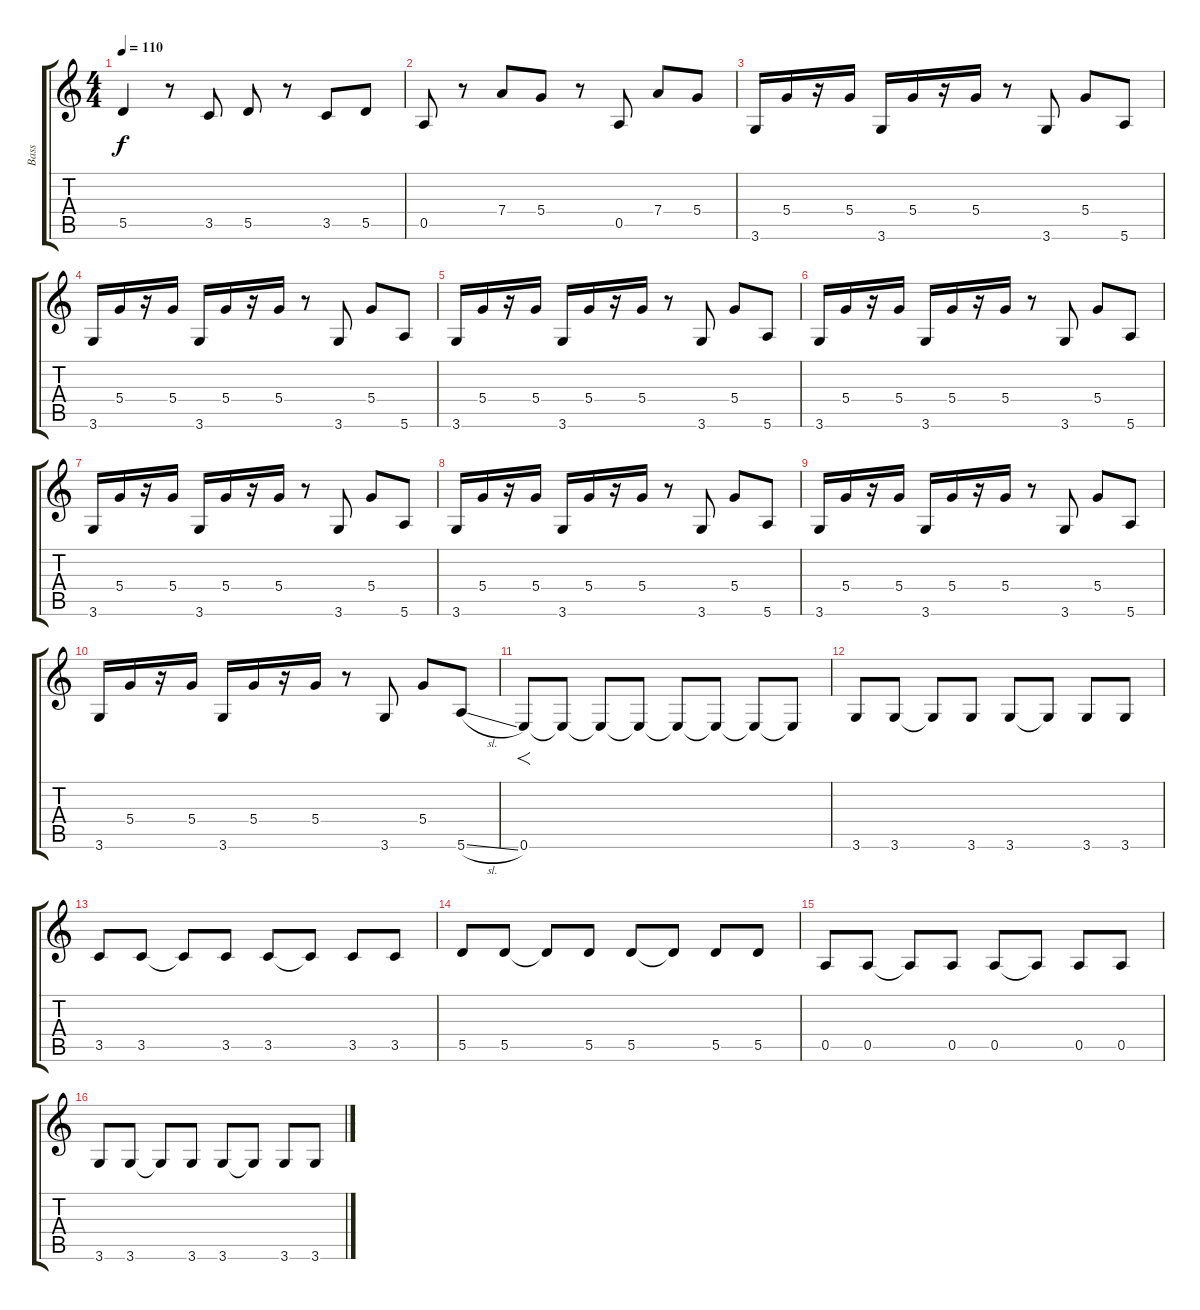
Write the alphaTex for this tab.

\track ("Bass" "Bass") {instrument electricbasspick}
\staff {score tabs}
\tuning (E4 B3 G3 D3 A2 E2) {hide}
\ts (4 4)
\tempo 110
\clef g2
\ks c
5.5.4{dy f} r.8 3.5.8 5.5.8 r.8 3.5.8 5.5.8 |
0.5.8 r.8 7.4.8 5.4.8 r.8 0.5.8 7.4.8 5.4.8 |
3.6.16 5.4.16 r.16 5.4.16 3.6.16 5.4.16 r.16 5.4.16 r.8 3.6.8 5.4.8 5.6.8 |
3.6.16 5.4.16 r.16 5.4.16 3.6.16 5.4.16 r.16 5.4.16 r.8 3.6.8 5.4.8 5.6.8 |
3.6.16 5.4.16 r.16 5.4.16 3.6.16 5.4.16 r.16 5.4.16 r.8 3.6.8 5.4.8 5.6.8 |
3.6.16 5.4.16 r.16 5.4.16 3.6.16 5.4.16 r.16 5.4.16 r.8 3.6.8 5.4.8 5.6.8 |
3.6.16 5.4.16 r.16 5.4.16 3.6.16 5.4.16 r.16 5.4.16 r.8 3.6.8 5.4.8 5.6.8 |
3.6.16 5.4.16 r.16 5.4.16 3.6.16 5.4.16 r.16 5.4.16 r.8 3.6.8 5.4.8 5.6.8 |
3.6.16 5.4.16 r.16 5.4.16 3.6.16 5.4.16 r.16 5.4.16 r.8 3.6.8 5.4.8 5.6.8 |
3.6.16 5.4.16 r.16 5.4.16 3.6.16 5.4.16 r.16 5.4.16 r.8 3.6.8 5.4.8 5.6{sl}.8 |
0.6.8{f} 0.6{t}.8 0.6{t}.8 0.6{t}.8 0.6{t}.8 0.6{t}.8 0.6{t}.8 0.6{t}.8 |
3.6.8 3.6.8 3.6{t}.8 3.6.8 3.6.8 3.6{t}.8 3.6.8 3.6.8 |
3.5.8 3.5.8 3.5{t}.8 3.5.8 3.5.8 3.5{t}.8 3.5.8 3.5.8 |
5.5.8 5.5.8 5.5{t}.8 5.5.8 5.5.8 5.5{t}.8 5.5.8 5.5.8 |
0.5.8 0.5.8 0.5{t}.8 0.5.8 0.5.8 0.5{t}.8 0.5.8 0.5.8 |
3.6.8 3.6.8 3.6{t}.8 3.6.8 3.6.8 3.6{t}.8 3.6.8 3.6.8
